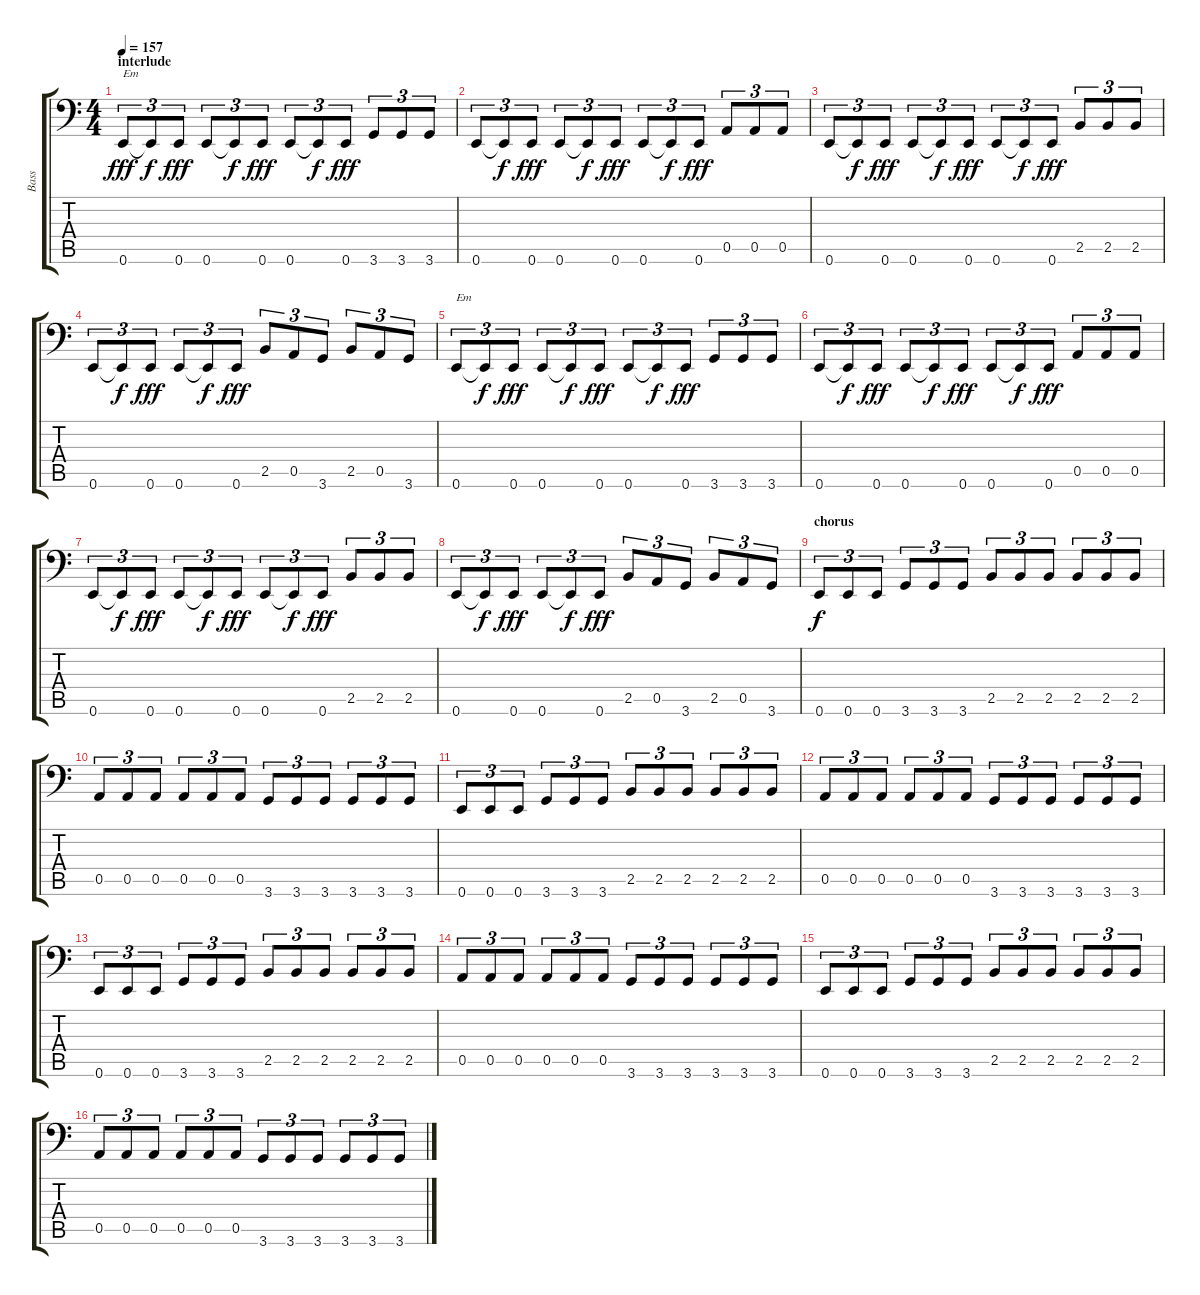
\track ("Bass" "Bass") {instrument electricbassfinger}
\staff {score tabs}
\tuning (E3 B2 G2 D2 A1 E1) {hide}
\ts (4 4)
\section ("" "interlude")
\tempo 157
\clef f4
\ks c
0.6.8{tu (3 2) txt "Em" dy fff} 0.6{t}.8{tu (3 2) dy f} 0.6.8{tu (3 2) dy fff} 0.6.8{tu (3 2)} 0.6{t}.8{tu (3 2) dy f} 0.6.8{tu (3 2) dy fff} 0.6.8{tu (3 2)} 0.6{t}.8{tu (3 2) dy f} 0.6.8{tu (3 2) dy fff} 3.6.8{tu (3 2)} 3.6.8{tu (3 2)} 3.6.8{tu (3 2)} |
0.6.8{tu (3 2)} 0.6{t}.8{tu (3 2) dy f} 0.6.8{tu (3 2) dy fff} 0.6.8{tu (3 2)} 0.6{t}.8{tu (3 2) dy f} 0.6.8{tu (3 2) dy fff} 0.6.8{tu (3 2)} 0.6{t}.8{tu (3 2) dy f} 0.6.8{tu (3 2) dy fff} 0.5.8{tu (3 2)} 0.5.8{tu (3 2)} 0.5.8{tu (3 2)} |
0.6.8{tu (3 2)} 0.6{t}.8{tu (3 2) dy f} 0.6.8{tu (3 2) dy fff} 0.6.8{tu (3 2)} 0.6{t}.8{tu (3 2) dy f} 0.6.8{tu (3 2) dy fff} 0.6.8{tu (3 2)} 0.6{t}.8{tu (3 2) dy f} 0.6.8{tu (3 2) dy fff} 2.5.8{tu (3 2)} 2.5.8{tu (3 2)} 2.5.8{tu (3 2)} |
0.6.8{tu (3 2)} 0.6{t}.8{tu (3 2) dy f} 0.6.8{tu (3 2) dy fff} 0.6.8{tu (3 2)} 0.6{t}.8{tu (3 2) dy f} 0.6.8{tu (3 2) dy fff} 2.5.8{tu (3 2)} 0.5.8{tu (3 2)} 3.6.8{tu (3 2)} 2.5.8{tu (3 2)} 0.5.8{tu (3 2)} 3.6.8{tu (3 2)} |
0.6.8{tu (3 2) txt "Em"} 0.6{t}.8{tu (3 2) dy f} 0.6.8{tu (3 2) dy fff} 0.6.8{tu (3 2)} 0.6{t}.8{tu (3 2) dy f} 0.6.8{tu (3 2) dy fff} 0.6.8{tu (3 2)} 0.6{t}.8{tu (3 2) dy f} 0.6.8{tu (3 2) dy fff} 3.6.8{tu (3 2)} 3.6.8{tu (3 2)} 3.6.8{tu (3 2)} |
0.6.8{tu (3 2)} 0.6{t}.8{tu (3 2) dy f} 0.6.8{tu (3 2) dy fff} 0.6.8{tu (3 2)} 0.6{t}.8{tu (3 2) dy f} 0.6.8{tu (3 2) dy fff} 0.6.8{tu (3 2)} 0.6{t}.8{tu (3 2) dy f} 0.6.8{tu (3 2) dy fff} 0.5.8{tu (3 2)} 0.5.8{tu (3 2)} 0.5.8{tu (3 2)} |
0.6.8{tu (3 2)} 0.6{t}.8{tu (3 2) dy f} 0.6.8{tu (3 2) dy fff} 0.6.8{tu (3 2)} 0.6{t}.8{tu (3 2) dy f} 0.6.8{tu (3 2) dy fff} 0.6.8{tu (3 2)} 0.6{t}.8{tu (3 2) dy f} 0.6.8{tu (3 2) dy fff} 2.5.8{tu (3 2)} 2.5.8{tu (3 2)} 2.5.8{tu (3 2)} |
0.6.8{tu (3 2)} 0.6{t}.8{tu (3 2) dy f} 0.6.8{tu (3 2) dy fff} 0.6.8{tu (3 2)} 0.6{t}.8{tu (3 2) dy f} 0.6.8{tu (3 2) dy fff} 2.5.8{tu (3 2)} 0.5.8{tu (3 2)} 3.6.8{tu (3 2)} 2.5.8{tu (3 2)} 0.5.8{tu (3 2)} 3.6.8{tu (3 2)} |
\section ("" "chorus")
0.6.8{tu (3 2) dy f} 0.6.8{tu (3 2)} 0.6.8{tu (3 2)} 3.6.8{tu (3 2)} 3.6.8{tu (3 2)} 3.6.8{tu (3 2)} 2.5.8{tu (3 2)} 2.5.8{tu (3 2)} 2.5.8{tu (3 2)} 2.5.8{tu (3 2)} 2.5.8{tu (3 2)} 2.5.8{tu (3 2)} |
0.5.8{tu (3 2)} 0.5.8{tu (3 2)} 0.5.8{tu (3 2)} 0.5.8{tu (3 2)} 0.5.8{tu (3 2)} 0.5.8{tu (3 2)} 3.6.8{tu (3 2)} 3.6.8{tu (3 2)} 3.6.8{tu (3 2)} 3.6.8{tu (3 2)} 3.6.8{tu (3 2)} 3.6.8{tu (3 2)} |
0.6.8{tu (3 2)} 0.6.8{tu (3 2)} 0.6.8{tu (3 2)} 3.6.8{tu (3 2)} 3.6.8{tu (3 2)} 3.6.8{tu (3 2)} 2.5.8{tu (3 2)} 2.5.8{tu (3 2)} 2.5.8{tu (3 2)} 2.5.8{tu (3 2)} 2.5.8{tu (3 2)} 2.5.8{tu (3 2)} |
0.5.8{tu (3 2)} 0.5.8{tu (3 2)} 0.5.8{tu (3 2)} 0.5.8{tu (3 2)} 0.5.8{tu (3 2)} 0.5.8{tu (3 2)} 3.6.8{tu (3 2)} 3.6.8{tu (3 2)} 3.6.8{tu (3 2)} 3.6.8{tu (3 2)} 3.6.8{tu (3 2)} 3.6.8{tu (3 2)} |
0.6.8{tu (3 2)} 0.6.8{tu (3 2)} 0.6.8{tu (3 2)} 3.6.8{tu (3 2)} 3.6.8{tu (3 2)} 3.6.8{tu (3 2)} 2.5.8{tu (3 2)} 2.5.8{tu (3 2)} 2.5.8{tu (3 2)} 2.5.8{tu (3 2)} 2.5.8{tu (3 2)} 2.5.8{tu (3 2)} |
0.5.8{tu (3 2)} 0.5.8{tu (3 2)} 0.5.8{tu (3 2)} 0.5.8{tu (3 2)} 0.5.8{tu (3 2)} 0.5.8{tu (3 2)} 3.6.8{tu (3 2)} 3.6.8{tu (3 2)} 3.6.8{tu (3 2)} 3.6.8{tu (3 2)} 3.6.8{tu (3 2)} 3.6.8{tu (3 2)} |
0.6.8{tu (3 2)} 0.6.8{tu (3 2)} 0.6.8{tu (3 2)} 3.6.8{tu (3 2)} 3.6.8{tu (3 2)} 3.6.8{tu (3 2)} 2.5.8{tu (3 2)} 2.5.8{tu (3 2)} 2.5.8{tu (3 2)} 2.5.8{tu (3 2)} 2.5.8{tu (3 2)} 2.5.8{tu (3 2)} |
0.5.8{tu (3 2)} 0.5.8{tu (3 2)} 0.5.8{tu (3 2)} 0.5.8{tu (3 2)} 0.5.8{tu (3 2)} 0.5.8{tu (3 2)} 3.6.8{tu (3 2)} 3.6.8{tu (3 2)} 3.6.8{tu (3 2)} 3.6.8{tu (3 2)} 3.6.8{tu (3 2)} 3.6.8{tu (3 2)}
